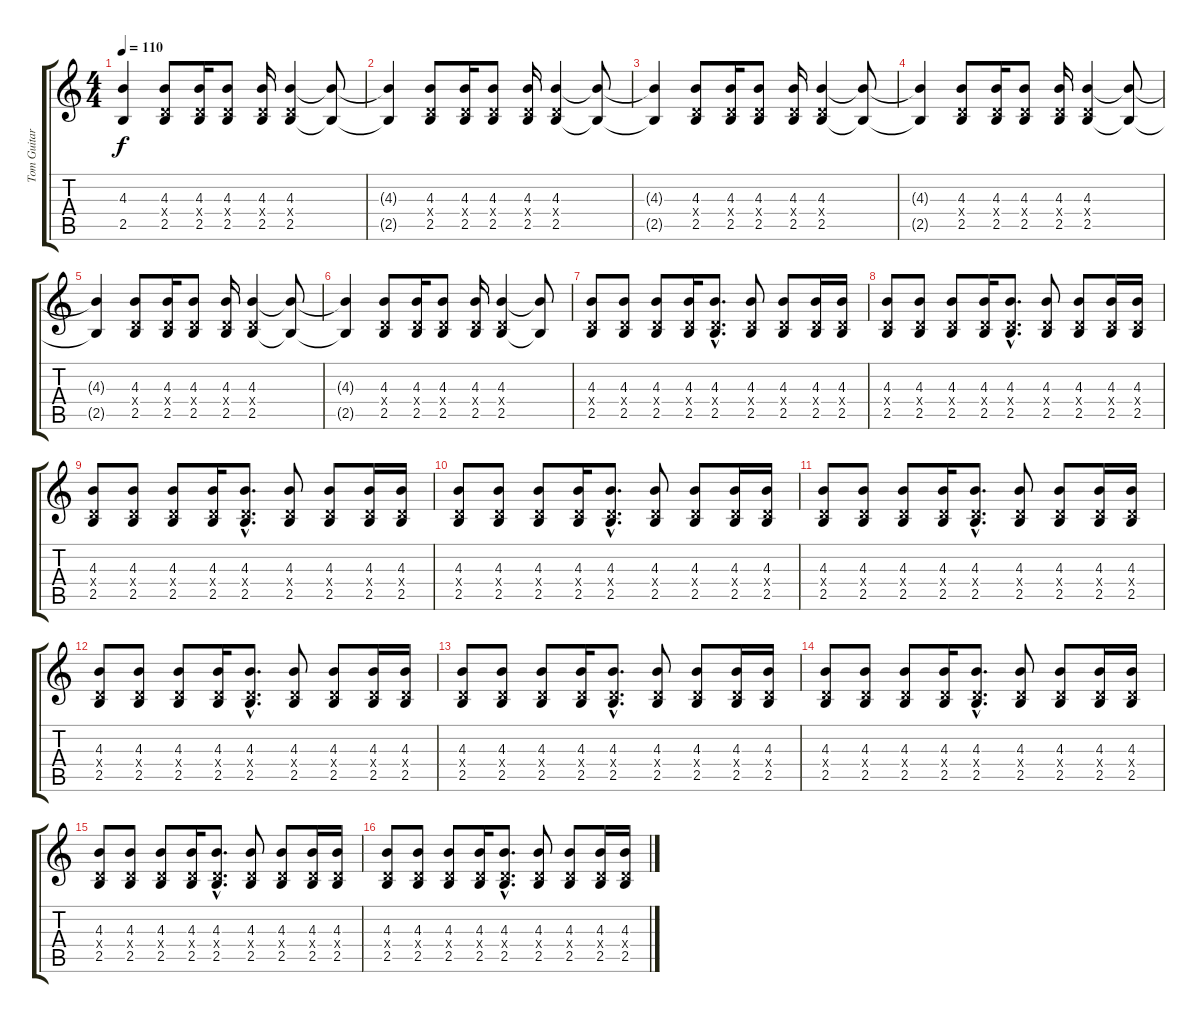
\track ("Tom Guitar 2" "Tom Guitar") {instrument acousticguitarsteel}
\staff {score tabs}
\tuning (E4 B3 G3 D3 A2 E2) {hide}
\ts (4 4)
\tempo 110
\clef g2
\ks c
(4.3{t} 2.5{t}).4{dy f} (4.3 0.4{x} 2.5).8 (4.3 0.4{x} 2.5).16 (4.3 0.4{x} 2.5).8 (4.3 0.4{x} 2.5).16 (4.3 0.4{x} 2.5).4 (4.3{t} 2.5{t}).8 |
(4.3{t} 2.5{t}).4 (4.3 0.4{x} 2.5).8 (4.3 0.4{x} 2.5).16 (4.3 0.4{x} 2.5).8 (4.3 0.4{x} 2.5).16 (4.3 0.4{x} 2.5).4 (4.3{t} 2.5{t}).8 |
(4.3{t} 2.5{t}).4 (4.3 0.4{x} 2.5).8 (4.3 0.4{x} 2.5).16 (4.3 0.4{x} 2.5).8 (4.3 0.4{x} 2.5).16 (4.3 0.4{x} 2.5).4 (4.3{t} 2.5{t}).8 |
(4.3{t} 2.5{t}).4 (4.3 0.4{x} 2.5).8 (4.3 0.4{x} 2.5).16 (4.3 0.4{x} 2.5).8 (4.3 0.4{x} 2.5).16 (4.3 0.4{x} 2.5).4 (4.3{t} 2.5{t}).8 |
(4.3{t} 2.5{t}).4 (4.3 0.4{x} 2.5).8 (4.3 0.4{x} 2.5).16 (4.3 0.4{x} 2.5).8 (4.3 0.4{x} 2.5).16 (4.3 0.4{x} 2.5).4 (4.3{t} 2.5{t}).8 |
(4.3{t} 2.5{t}).4 (4.3 0.4{x} 2.5).8 (4.3 0.4{x} 2.5).16 (4.3 0.4{x} 2.5).8 (4.3 0.4{x} 2.5).16 (4.3 0.4{x} 2.5).4 (4.3{t} 2.5{t}).8 |
(4.3 0.4{x} 2.5).8{balance 8} (4.3 0.4{x} 2.5).8 (4.3 0.4{x} 2.5).8 (4.3 0.4{x} 2.5).16 (4.3{hac} 0.4{hac x} 2.5{hac}).8{d} (4.3 0.4{x} 2.5).8 (4.3 0.4{x} 2.5).8 (4.3 0.4{x} 2.5).16 (4.3 0.4{x} 2.5).16 |
(4.3 0.4{x} 2.5).8 (4.3 0.4{x} 2.5).8 (4.3 0.4{x} 2.5).8 (4.3 0.4{x} 2.5).16 (4.3{hac} 0.4{hac x} 2.5{hac}).8{d} (4.3 0.4{x} 2.5).8 (4.3 0.4{x} 2.5).8 (4.3 0.4{x} 2.5).16 (4.3 0.4{x} 2.5).16 |
(4.3 0.4{x} 2.5).8 (4.3 0.4{x} 2.5).8 (4.3 0.4{x} 2.5).8 (4.3 0.4{x} 2.5).16 (4.3{hac} 0.4{hac x} 2.5{hac}).8{d} (4.3 0.4{x} 2.5).8 (4.3 0.4{x} 2.5).8 (4.3 0.4{x} 2.5).16 (4.3 0.4{x} 2.5).16 |
(4.3 0.4{x} 2.5).8 (4.3 0.4{x} 2.5).8 (4.3 0.4{x} 2.5).8 (4.3 0.4{x} 2.5).16 (4.3{hac} 0.4{hac x} 2.5{hac}).8{d} (4.3 0.4{x} 2.5).8 (4.3 0.4{x} 2.5).8 (4.3 0.4{x} 2.5).16 (4.3 0.4{x} 2.5).16 |
(4.3 0.4{x} 2.5).8 (4.3 0.4{x} 2.5).8 (4.3 0.4{x} 2.5).8 (4.3 0.4{x} 2.5).16 (4.3{hac} 0.4{hac x} 2.5{hac}).8{d} (4.3 0.4{x} 2.5).8 (4.3 0.4{x} 2.5).8 (4.3 0.4{x} 2.5).16 (4.3 0.4{x} 2.5).16 |
(4.3 0.4{x} 2.5).8 (4.3 0.4{x} 2.5).8 (4.3 0.4{x} 2.5).8 (4.3 0.4{x} 2.5).16 (4.3{hac} 0.4{hac x} 2.5{hac}).8{d} (4.3 0.4{x} 2.5).8 (4.3 0.4{x} 2.5).8 (4.3 0.4{x} 2.5).16 (4.3 0.4{x} 2.5).16 |
(4.3 0.4{x} 2.5).8 (4.3 0.4{x} 2.5).8 (4.3 0.4{x} 2.5).8 (4.3 0.4{x} 2.5).16 (4.3{hac} 0.4{hac x} 2.5{hac}).8{d} (4.3 0.4{x} 2.5).8 (4.3 0.4{x} 2.5).8 (4.3 0.4{x} 2.5).16 (4.3 0.4{x} 2.5).16 |
(4.3 0.4{x} 2.5).8 (4.3 0.4{x} 2.5).8 (4.3 0.4{x} 2.5).8 (4.3 0.4{x} 2.5).16 (4.3{hac} 0.4{hac x} 2.5{hac}).8{d} (4.3 0.4{x} 2.5).8 (4.3 0.4{x} 2.5).8 (4.3 0.4{x} 2.5).16 (4.3 0.4{x} 2.5).16 |
(4.3 0.4{x} 2.5).8 (4.3 0.4{x} 2.5).8 (4.3 0.4{x} 2.5).8 (4.3 0.4{x} 2.5).16 (4.3{hac} 0.4{hac x} 2.5{hac}).8{d} (4.3 0.4{x} 2.5).8 (4.3 0.4{x} 2.5).8 (4.3 0.4{x} 2.5).16 (4.3 0.4{x} 2.5).16 |
(4.3 0.4{x} 2.5).8 (4.3 0.4{x} 2.5).8 (4.3 0.4{x} 2.5).8 (4.3 0.4{x} 2.5).16 (4.3{hac} 0.4{hac x} 2.5{hac}).8{d} (4.3 0.4{x} 2.5).8 (4.3 0.4{x} 2.5).8 (4.3 0.4{x} 2.5).16 (4.3 0.4{x} 2.5).16
